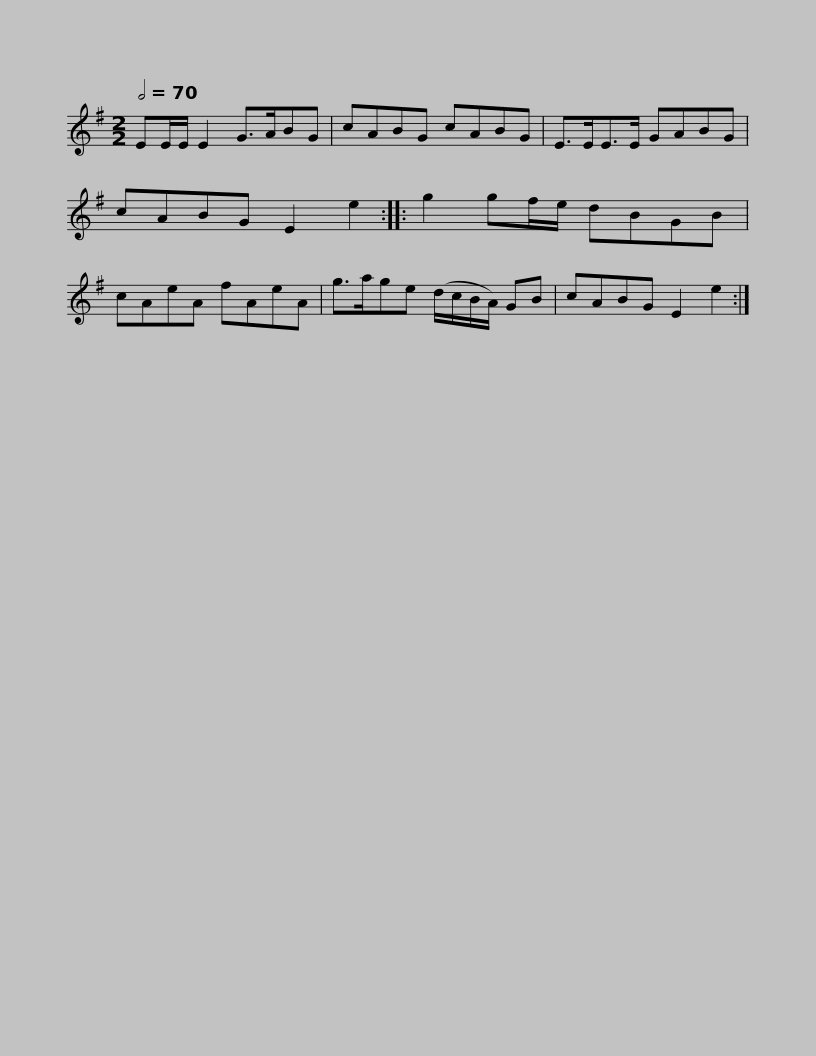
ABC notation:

X:1
L:1/8
Q:1/2=70
M:2/2
I:linebreak $
K:G
V:1 treble
V:1
 EE/E/ E2 G>ABG | cABG cABG | E>EE>E GABG | cABG E2 e2 :: g2 gf/e/ dBGB |$ %5
 cAeA fAeA | g>age (d/c/B/A/) GB | cABG E2 e2 :| %8
